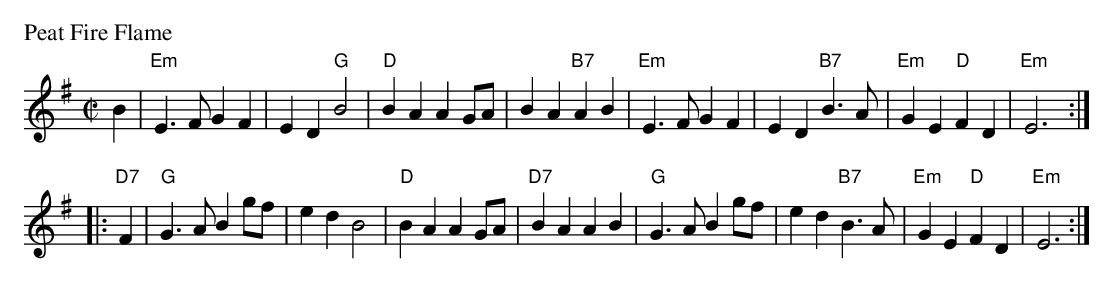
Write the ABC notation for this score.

X:1
P: Peat Fire Flame
M: C|
L: 1/4
K: Em
B \
| "Em"E>F GF | ED "G"B2 | "D"BA AG/A/ | BA "B7"AB \
| "Em"E>F GF | ED "B7"B>A | "Em"GE "D"FD | "Em"E3 :|
|: "D7"F \
| "G"G>A Bg/f/ | ed B2 | "D"BA AG/A/ | "D7"BA AB \
| "G"G>A Bg/f/ | ed "B7"B>A | "Em"GE "D"FD | "Em"E3 :|
